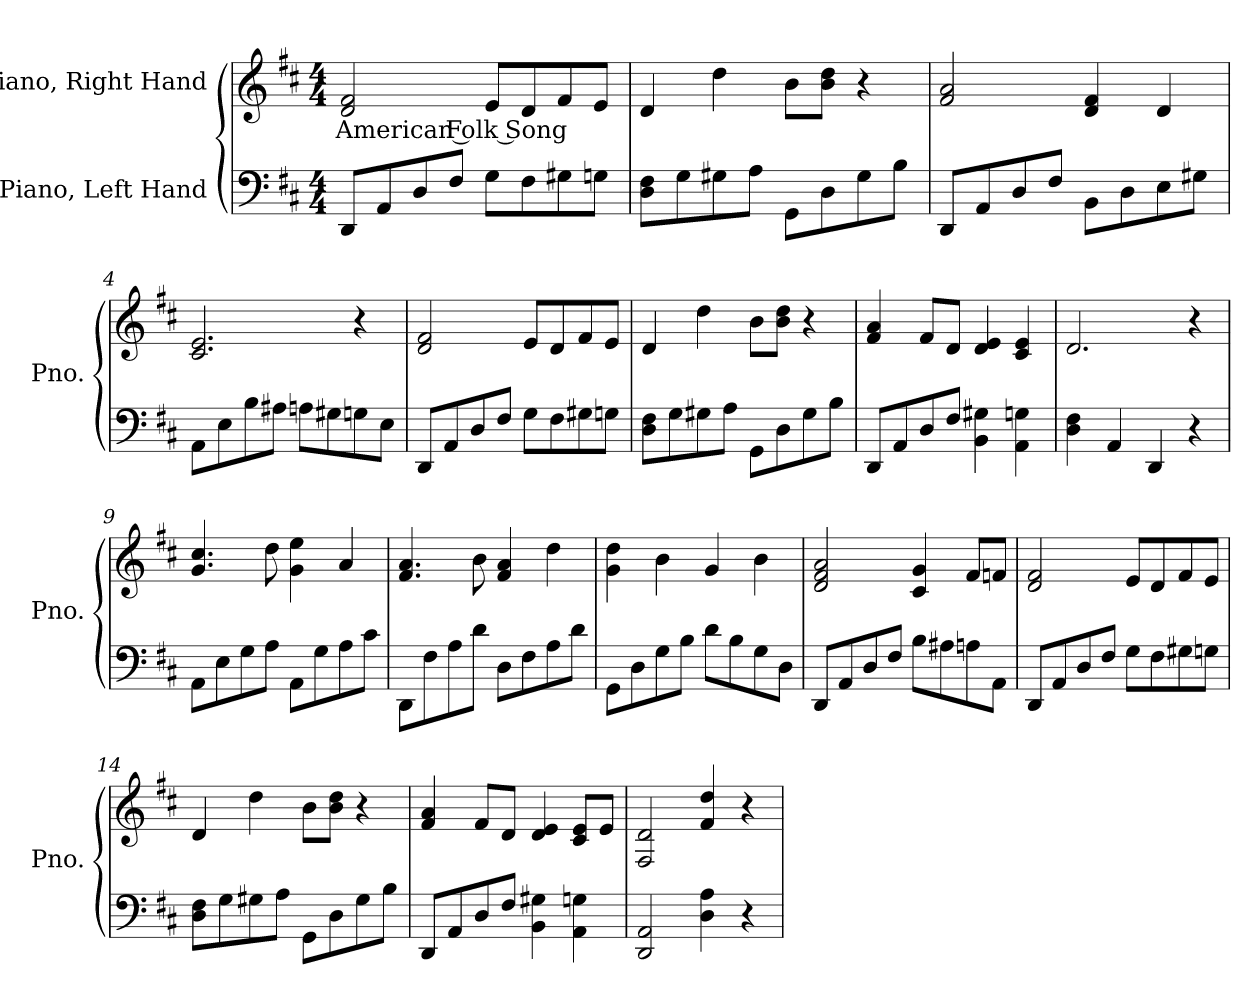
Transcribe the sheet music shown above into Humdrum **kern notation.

**kern	**kern	**text
*part2	*part1	*part1
*staff2	*staff1	*staff1
*I"Piano, Left Hand	*I"Piano, Right Hand	*
*I'Pno.	*I'Pno.	*
*clefF4	*clefG2	*
*k[f#c#]	*k[f#c#]	*
*M4/4	*M4/4	*
*MM100	*MM100	*
=1	=1	=1
!	!	!LO:LY:b
8DD/L	2d/ 2f#/	American Folk Song
8AA/	.	.
8D/	.	.
8F#/J	.	.
8G\L	8e/L	.
8F#\	8d/	.
8G#X\	8f#/	.
8Gn\J	8e/J	.
=2	=2	=2
8D\ 8F#\L	4d/	.
8G\	.	.
8G#X\	4dd\	.
8A\J	.	.
8GG\L	8b\L	.
8D\	8b\ 8dd\J	.
8G#\	4r	.
8B\J	.	.
=3	=3	=3
8DD/L	2f#/ 2a/	.
8AA/	.	.
8D/	.	.
8F#/J	.	.
8BB\L	4d/ 4f#/	.
8D\	.	.
8E\	4d/	.
8G#X\J	.	.
!!LO:LB:g=z
=4	=4	=4
8AA\L	2.c#/ 2.e/	.
8E\	.	.
8B\	.	.
8A#X\J	.	.
8An\L	.	.
8G#X\	.	.
8Gn\	4r	.
8E\J	.	.
=5	=5	=5
8DD/L	2d/ 2f#/	.
8AA/	.	.
8D/	.	.
8F#/J	.	.
8G\L	8e/L	.
8F#\	8d/	.
8G#X\	8f#/	.
8Gn\J	8e/J	.
=6	=6	=6
8D\ 8F#\L	4d/	.
8G\	.	.
8G#X\	4dd\	.
8A\J	.	.
8GG\L	8b\L	.
8D\	8b\ 8dd\J	.
8G#\	4r	.
8B\J	.	.
=7	=7	=7
8DD/L	4f#/ 4a/	.
8AA/	.	.
8D/	8f#/L	.
8F#/J	8d/J	.
4BB\ 4G#X\	4d/ 4e/	.
4AA\ 4Gn\	4c#/ 4e/	.
!!LO:LB:g=z
=8	=8	=8
4D\ 4F#\	2.d/	.
4AA/	.	.
4DD/	.	.
4r	4r	.
=9	=9	=9
8AA\L	4.g/ 4.cc#/	.
8E\	.	.
8G\	.	.
8A\J	8dd\	.
8AA\L	4g\ 4ee\	.
8G\	.	.
8A\	4a/	.
8c#\J	.	.
=10	=10	=10
8DD\L	4.f#/ 4.a/	.
8F#\	.	.
8A\	.	.
8d\J	8b\	.
8D\L	4f#/ 4a/	.
8F#\	.	.
8A\	4dd\	.
8d\J	.	.
=11	=11	=11
8GG\L	4g\ 4dd\	.
8D\	.	.
8G\	4b\	.
8B\J	.	.
8d\L	4g/	.
8B\	.	.
8G\	4b\	.
8D\J	.	.
=12	=12	=12
8DD/L	2d/ 2f#/ 2a/	.
8AA/	.	.
8D/	.	.
8F#/J	.	.
8B\L	4c#/ 4g/	.
8A#X\	.	.
8An\	8f#/L	.
8AA\J	8fn/J	.
!!LO:LB:g=z
=13	=13	=13
8DD/L	2d/ 2f#/	.
8AA/	.	.
8D/	.	.
8F#/J	.	.
8G\L	8e/L	.
8F#\	8d/	.
8G#X\	8f#/	.
8Gn\J	8e/J	.
=14	=14	=14
8D\ 8F#\L	4d/	.
8G\	.	.
8G#X\	4dd\	.
8A\J	.	.
8GG\L	8b\L	.
8D\	8b\ 8dd\J	.
8G#\	4r	.
8B\J	.	.
=15	=15	=15
8DD/L	4f#/ 4a/	.
8AA/	.	.
8D/	8f#/L	.
8F#/J	8d/J	.
4BB\ 4G#X\	4d/ 4e/	.
4AA\ 4Gn\	8c#/ 8e/L	.
.	8e/J	.
=16	=16	=16
2DD/ 2AA/	2F#/ 2d/	.
4D\ 4A\	4f#/ 4dd/	.
4r	4r	.
=	=	=
*-	*-	*-
